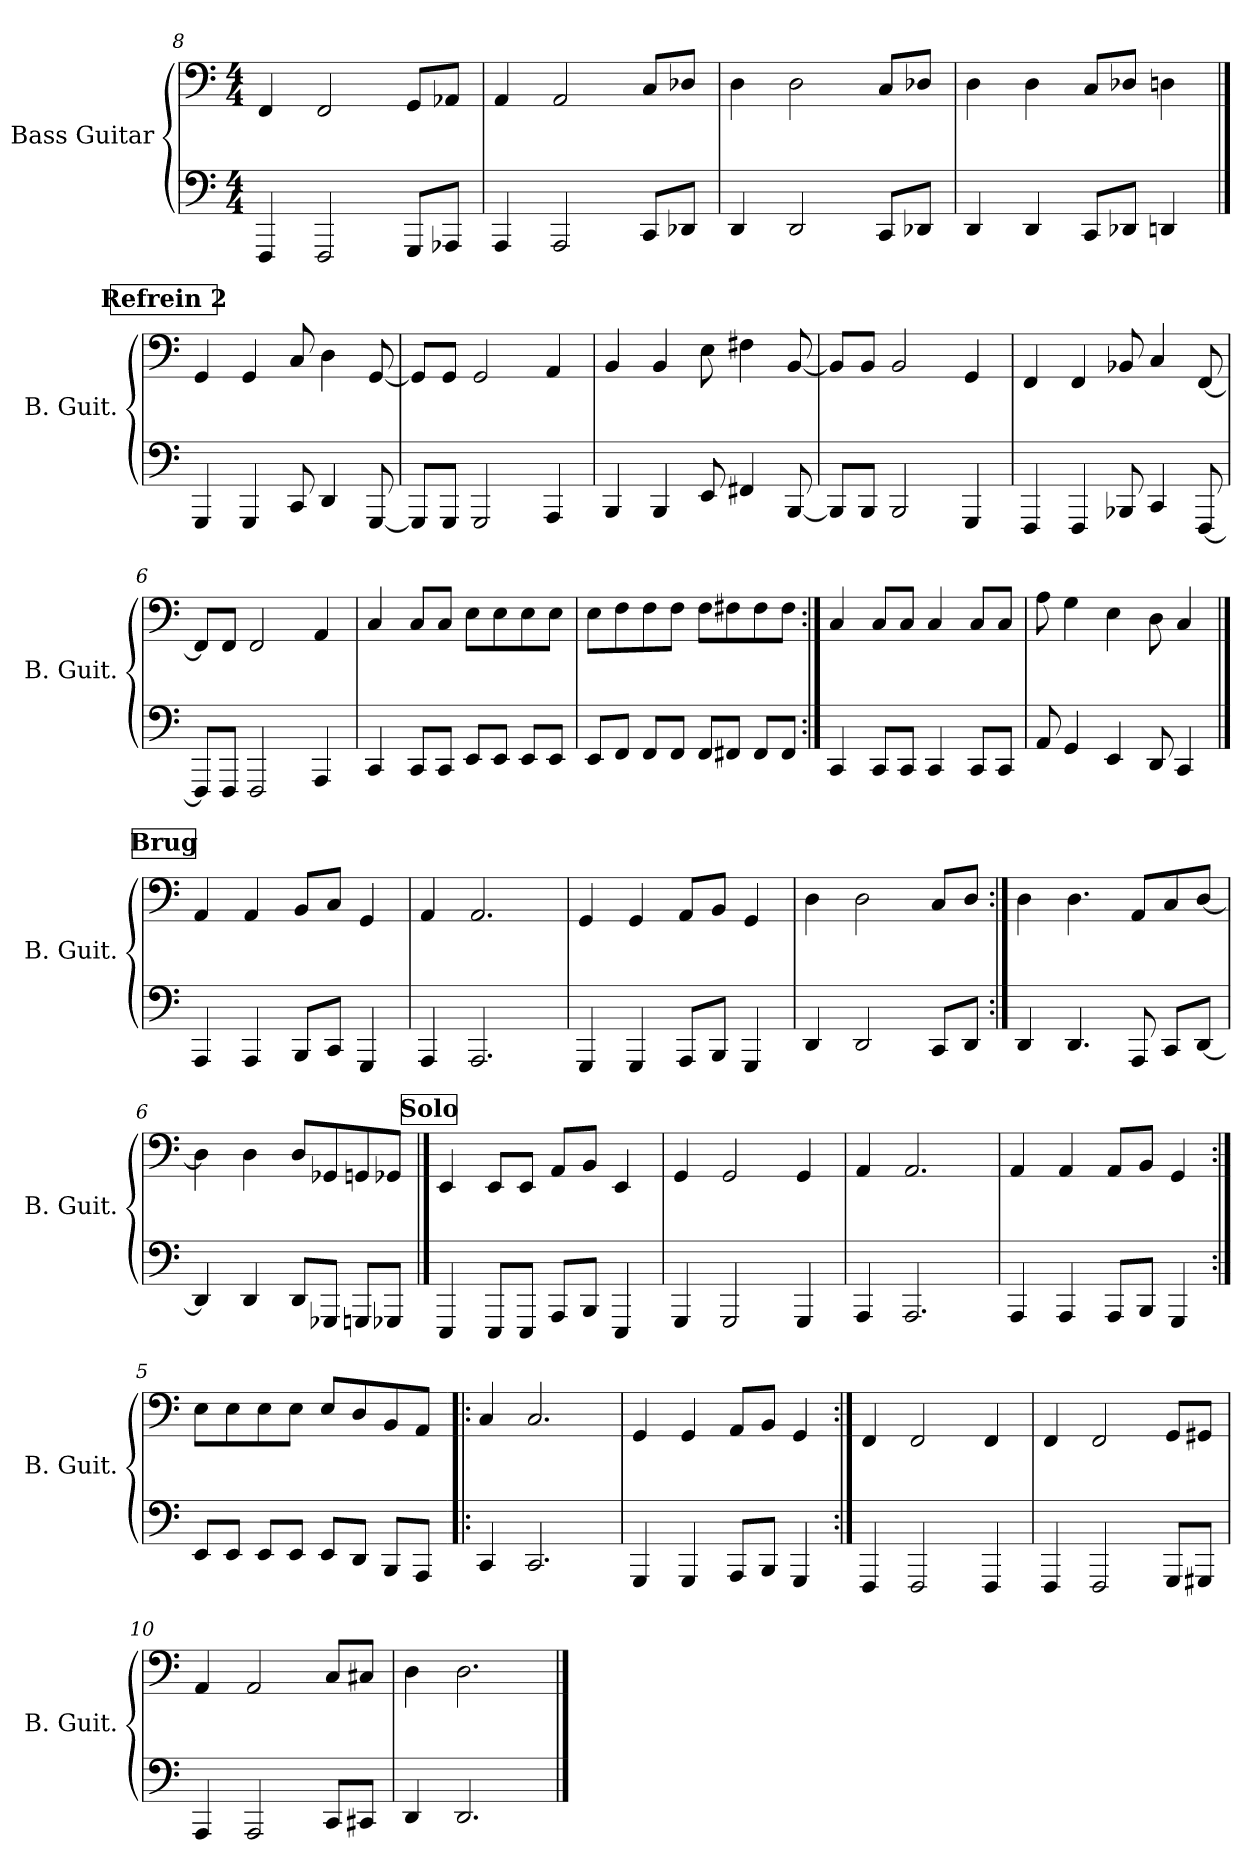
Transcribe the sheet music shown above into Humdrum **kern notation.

**kern	**kern
*part1	*part1
*staff2	*staff1
*I"Bass Guitar	*
*I'B. Guit.	*
*	*clefF4
*ITrd7c12	*ITrd7c12
*k[]	*k[]
*M4/4	*M4/4
=8	=8
4FFFF	4FFF/
2FFFF	2FFF/
8GGGGL	8GGG/L
8AAAA-J	8AAA-X/J
!!LO:PB:g=z
=9	=9
4AAAA	4AAA/
2AAAA	2AAA/
8CCCL	8CC/L
8DDD-J	8DD-X/J
=10	=10
4DDD	4DD\
2DDD	2DD\
8CCCL	8CC/L
8DDD-J	8DD-X/J
=11	=11
4DDD	4DD\
4DDD	4DD\
8CCCL	8CC/L
8DDD-J	8DD-X/J
4DDD	4DDn\
!!LO:LB:g=z
!!LO:REH:place=s1:a:B:fs=14:t=Refrein 2
==1	==1
*stria4	*
4GGGG	4GGG/
4GGGG	4GGG/
8CCC	8CC/
4DDD	4DD\
[8GGGG	[8GGG/
=2	=2
8GGGGL]	8GGG/L]
8GGGGJ	8GGG/J
2GGGG	2GGG/
4AAAA	4AAA/
=3	=3
4BBBB	4BBB/
4BBBB	4BBB/
8EEE	8EE\
4FFF#X	4FF#X\
[8BBBB	[8BBB/
=4	=4
8BBBBL]	8BBB/L]
8BBBBJ	8BBB/J
2BBBB	2BBB/
4GGGG	4GGG/
!!LO:LB:g=z
=5	=5
4FFFF	4FFF/
4FFFF	4FFF/
8BBBB-	8BBB-X/
4CCC	4CC/
[8FFFF	[8FFF/
=6	=6
8FFFFL]	8FFF/L]
8FFFFJ	8FFF/J
2FFFF	2FFF/
4AAAA	4AAA/
=7	=7
4CCC	4CC/
8CCCL	8CC/L
8CCCJ	8CC/J
8EEEL	8EE\L
8EEEJ	8EE\
8EEEL	8EE\
8EEEJ	8EE\J
=8	=8
8EEEL	8EE\L
8FFFJ	8FF\
8FFFL	8FF\
8FFFJ	8FF\J
8FFFL	8FF\L
8FFF#J	8FF#X\
8FFF#L	8FF#\
8FFF#J	8FF#\J
!!LO:LB:g=z
=9:|!	=9:|!
4CCC	4CC/
8CCCL	8CC/L
8CCCJ	8CC/J
4CCC	4CC/
8CCCL	8CC/L
8CCCJ	8CC/J
=10	=10
8AAA	8AA\
4GGG	4GG\
4EEE	4EE\
8DDD	8DD\
4CCC	4CC/
!!LO:LB:g=z
!!LO:REH:place=s1:a:B:fs=14:t=Brug
==1	==1
*stria4	*
4AAAA	4AAA/
4AAAA	4AAA/
8BBBBL	8BBB/L
8CCCJ	8CC/J
4GGGG	4GGG/
=2	=2
4AAAA	4AAA/
2.AAAA	2.AAA/
=3	=3
4GGGG	4GGG/
4GGGG	4GGG/
8AAAAL	8AAA/L
8BBBBJ	8BBB/J
4GGGG	4GGG/
=4	=4
4DDD	4DD\
2DDD	2DD\
8CCCL	8CC/L
8DDDJ	8DD/J
!!LO:LB:g=z
=5:|!	=5:|!
4DDD	4DD\
4.DDD	4.DD\
8AAAA	8AAA/L
8CCCL	8CC/
[8DDDJ	[8DD/J
=6	=6
4DDD]	4DD\]
4DDD	4DD\
8DDDL	8DD/L
8GGGG-J	8GGG-X/
8GGGGL	8GGGn/
8GGGG-XJ	8GGG-X/J
!!LO:PB:g=z
!!LO:REH:place=s1:a:B:fs=14:t=Solo
==1	==1
*stria4	*
4EEEE	4EEE/
8EEEEL	8EEE/L
8EEEEJ	8EEE/J
8AAAAL	8AAA/L
8BBBBJ	8BBB/J
4EEEE	4EEE/
=2	=2
4GGGG	4GGG/
2GGGG	2GGG/
4GGGG	4GGG/
=3	=3
4AAAA	4AAA/
2.AAAA	2.AAA/
=4	=4
4AAAA	4AAA/
4AAAA	4AAA/
8AAAAL	8AAA/L
8BBBBJ	8BBB/J
4GGGG	4GGG/
=5:|!	=5:|!
8EEEL	8EE\L
8EEEJ	8EE\
8EEEL	8EE\
8EEEJ	8EE\J
8EEEL	8EE/L
8DDDJ	8DD/
8BBBBL	8BBB/
8AAAAJ	8AAA/J
!!LO:LB:g=z
=6!|:	=6!|:
4CCC	4CC/
2.CCC	2.CC/
=7	=7
4GGGG	4GGG/
4GGGG	4GGG/
8AAAAL	8AAA/L
8BBBBJ	8BBB/J
4GGGG	4GGG/
=8:|!	=8:|!
4FFFF	4FFF/
2FFFF	2FFF/
4FFFF	4FFF/
=9	=9
4FFFF	4FFF/
2FFFF	2FFF/
8GGGGL	8GGG/L
8GGGG#J	8GGG#X/J
!!LO:LB:g=z
=10	=10
4AAAA	4AAA/
2AAAA	2AAA/
8CCCL	8CC/L
8CCC#J	8CC#X/J
=11	=11
4DDD	4DD\
2.DDD	2.DD\
==	==
*-	*-
